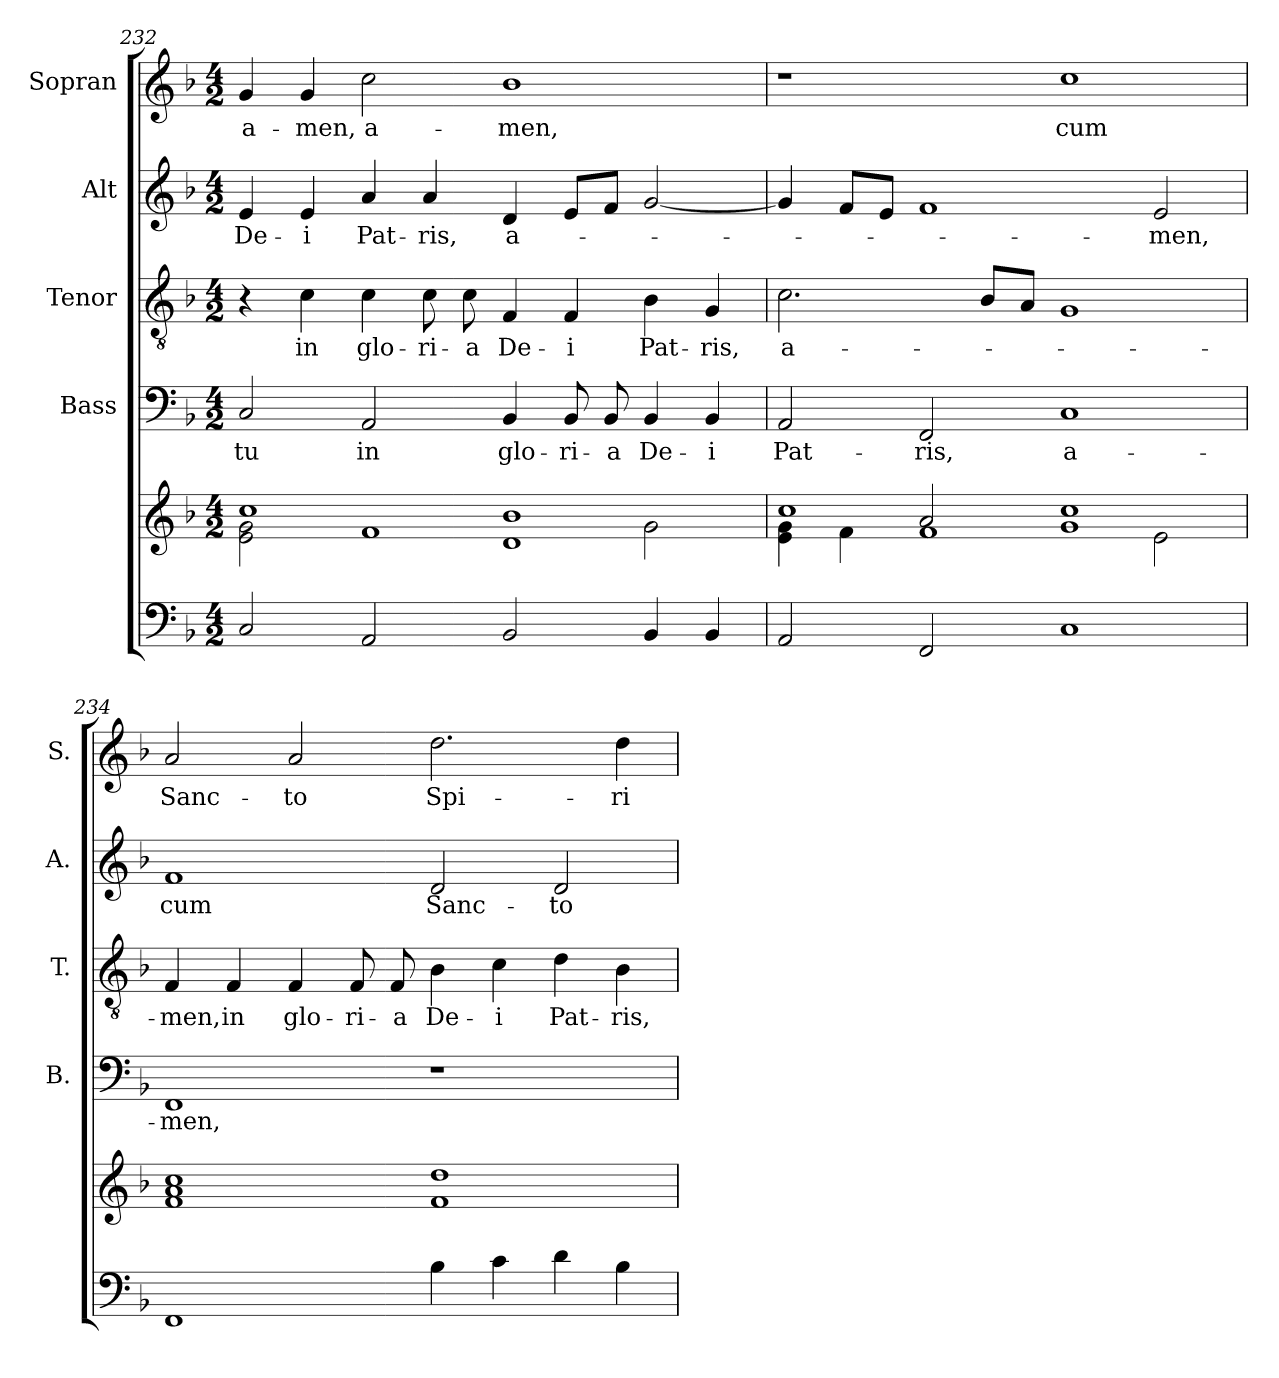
**kern	**kern	**kern	**text	**kern	**text	**kern	**text	**kern	**text
*part5	*part5	*part4	*part4	*part3	*part3	*part2	*part2	*part1	*part1
*staff6	*staff5	*staff4	*staff4	*staff3	*staff3	*staff2	*staff2	*staff1	*staff1
*	*	*I"Bass	*	*I"Tenor	*	*I"Alt	*	*I"Sopran	*
*	*	*I'B.	*	*I'T.	*	*I'A.	*	*I'S.	*
*clefF4	*clefG2	*clefF4	*	*clefGv2	*	*clefG2	*	*clefG2	*
*k[b-]	*k[b-]	*k[b-]	*	*k[b-]	*	*k[b-]	*	*k[b-]	*
*F:	*F:	*F:	*	*F:	*	*F:	*	*F:	*
*M4/2	*M4/2	*M4/2	*	*M4/2	*	*M4/2	*	*M4/2	*
=232	=232	=232	=232	=232	=232	=232	=232	=232	=232
*	*^	*	*	*	*	*	*	*	*
!	!	!	!	!LO:LY:b	!	!	!	!LO:LY:b	!	!LO:LY:b
2C/	1cc	2e\ 2g\	2C/	-tu	4r	.	4e/	De-	4g/	a-
!	!	!	!	!	!	!LO:LY:b	!	!LO:LY:b	!	!LO:LY:b
.	.	.	.	.	4c\	in	4e/	-i	4g/	-men,
!	!	!	!	!LO:LY:b	!	!LO:LY:b	!	!LO:LY:b	!	!LO:LY:b
2AA/	.	1f	2AA/	in	4c\	glo-	4a/	Pat-	2cc\	a-
!	!	!	!	!	!	!LO:LY:b	!	!LO:LY:b	!	!
.	.	.	.	.	8c\	-ri-	4a/	-ris,	.	.
!	!	!	!	!	!	!LO:LY:b	!	!	!	!
.	.	.	.	.	8c\	-a	.	.	.	.
!	!	!	!	!LO:LY:b	!	!LO:LY:b	!	!LO:LY:b	!	!LO:LY:b
2BB-/	1d 1b-	.	4BB-/	glo-	4F/	De-	4d/	a-	1b-	-men,
!	!	!	!	!LO:LY:b	!	!LO:LY:b	!	!	!	!
.	.	.	8BB-/	-ri-	4F/	-i	8e/L	.	.	.
!	!	!	!	!LO:LY:b	!	!	!	!	!	!
.	.	.	8BB-/	-a	.	.	8f/J	.	.	.
!	!	!	!	!LO:LY:b	!	!LO:LY:b	!	!	!	!
4BB-/	.	2g\	4BB-/	De-	4B-\	Pat-	[2g/	.	.	.
!	!	!	!	!LO:LY:b	!	!LO:LY:b	!	!	!	!
4BB-/	.	.	4BB-/	-i	4G/	-ris,	.	.	.	.
!!LO:PB:g=z
=233	=233	=233	=233	=233	=233	=233	=233	=233	=233	=233
*	*	*^	*	*	*	*	*	*	*	*
!	!	!	!	!	!LO:LY:b	!	!LO:LY:b	!	!	!	!
2AA/	1cc	4e\ 4g\	2ryy	2AA/	Pat-	2.c\	a-	4g/]	.	1r	.
.	.	4f\	.	.	.	.	.	8f/L	.	.	.
.	.	.	.	.	.	.	.	8e/J	.	.	.
!	!	!	!	!	!LO:LY:b	!	!	!	!	!	!
2FF/	.	1f	2a/	2FF/	-ris,	.	.	1f	.	.	.
.	.	.	.	.	.	8B-/L	.	.	.	.	.
.	.	.	.	.	.	8A/J	.	.	.	.	.
!	!	!	!	!	!LO:LY:b	!	!	!	!	!	!LO:LY:b
1C	1g 1cc	.	1ryy	1C	a-	1G	.	.	.	1cc	cum
!	!	!	!	!	!	!	!	!	!LO:LY:b	!	!
.	.	2e\	.	.	.	.	.	2e/	-men,	.	.
*	*	*v	*v	*	*	*	*	*	*	*	*
=234	=234	=234	=234	=234	=234	=234	=234	=234	=234	=234
!	!	!	!	!LO:LY:b	!	!LO:LY:b	!	!LO:LY:b	!	!LO:LY:b
*	*v	*v	*	*	*	*	*	*	*	*
1FF	1f 1a 1cc	1FF	-men,	4F/	-men,	1f	cum	2a/	Sanc-
!	!	!	!	!	!LO:LY:b	!	!	!	!
.	.	.	.	4F/	in	.	.	.	.
!	!	!	!	!	!LO:LY:b	!	!	!	!LO:LY:b
.	.	.	.	4F/	glo-	.	.	2a/	-to
!	!	!	!	!	!LO:LY:b	!	!	!	!
.	.	.	.	8F/	-ri-	.	.	.	.
!	!	!	!	!	!LO:LY:b	!	!	!	!
.	.	.	.	8F/	-a	.	.	.	.
!	!	!	!	!	!LO:LY:b	!	!LO:LY:b	!	!LO:LY:b
4B-\	1f 1dd	1r	.	4B-\	De-	2d/	Sanc-	2.dd\	Spi-
!	!	!	!	!	!LO:LY:b	!	!	!	!
4c\	.	.	.	4c\	-i	.	.	.	.
!	!	!	!	!	!LO:LY:b	!	!LO:LY:b	!	!
4d\	.	.	.	4d\	Pat-	2d/	-to	.	.
!	!	!	!	!	!LO:LY:b	!	!	!	!LO:LY:b
4B-\	.	.	.	4B-\	-ris,	.	.	4dd\	-ri-
=	=	=	=	=	=	=	=	=	=
*-	*-	*-	*-	*-	*-	*-	*-	*-	*-
